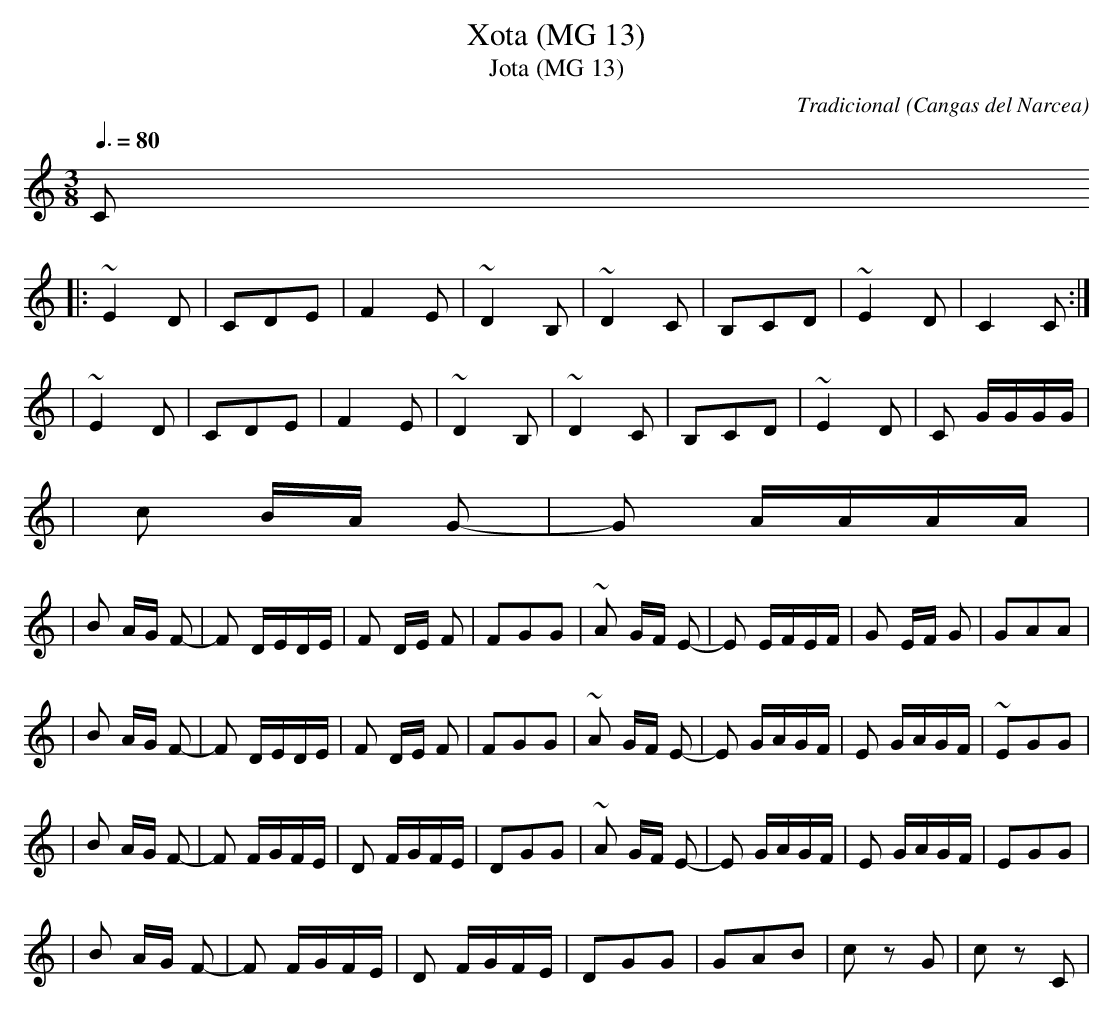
X:1
T:Xota (MG 13)
T:Jota (MG 13)
C:Tradicional
O:Cangas del Narcea
E:Nivel 2
M:3/8
L:1/8
Q:3/8=80
K:C
C
|: ~E2 D|CDE|F2 E|~D2 B,|~D2 C|B,CD|~E2 D|C2 C :|
|~E2 D|CDE|F2 E|~D2 B,|~D2 C|B,CD|~E2 D|C G/G/G/G/|
|c B/A/ G-|G A/A/A/A/|
|B A/G/ F-|F D/E/D/E/|F D/E/ F|FGG|~A G/F/ E-|E E/F/E/F/|G E/F/ G|GAA|
|B A/G/ F-|F D/E/D/E/|F D/E/ F|FGG|~A G/F/ E-|E G/A/G/F/|E G/A/G/F/|~EGG|
|B A/G/ F-|F F/G/F/E/|D F/G/F/E/|DGG|~A G/F/ E-|E G/A/G/F/|E G/A/G/F/|EGG|
|B A/G/ F-|F F/G/F/E/|D F/G/F/E/|DGG|GAB|c z G|c z C|
